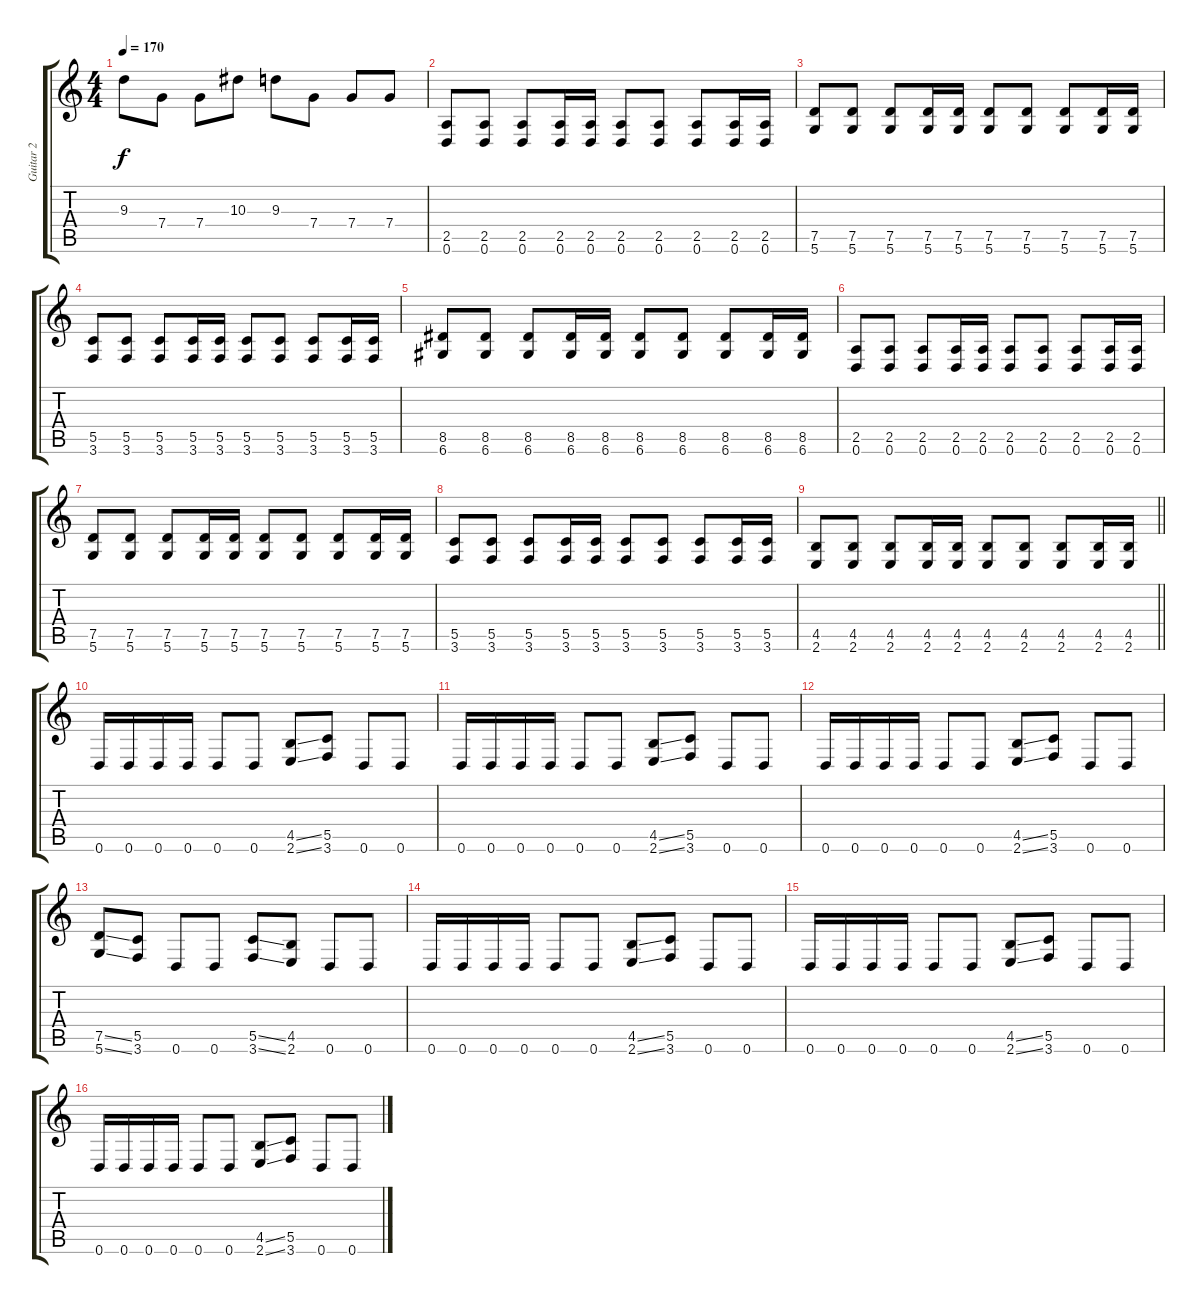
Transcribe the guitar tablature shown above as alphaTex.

\track ("Guitar 2" "Guitar 2") {instrument overdrivenguitar}
\staff {score tabs}
\tuning (D4 A3 F3 C3 G2 D2) {hide}
\ts (4 4)
\tempo 170
\clef g2
\ks c
9.3.8{dy f} 7.4.8 7.4.8 10.3.8 9.3.8 7.4.8 7.4.8 7.4.8 |
(2.5 0.6).8 (2.5 0.6).8 (2.5 0.6).8 (2.5 0.6).16 (2.5 0.6).16 (2.5 0.6).8 (2.5 0.6).8 (2.5 0.6).8 (2.5 0.6).16 (2.5 0.6).16 |
(7.5 5.6).8 (7.5 5.6).8 (7.5 5.6).8 (7.5 5.6).16 (7.5 5.6).16 (7.5 5.6).8 (7.5 5.6).8 (7.5 5.6).8 (7.5 5.6).16 (7.5 5.6).16 |
(5.5 3.6).8 (5.5 3.6).8 (5.5 3.6).8 (5.5 3.6).16 (5.5 3.6).16 (5.5 3.6).8 (5.5 3.6).8 (5.5 3.6).8 (5.5 3.6).16 (5.5 3.6).16 |
(8.5 6.6).8 (8.5 6.6).8 (8.5 6.6).8 (8.5 6.6).16 (8.5 6.6).16 (8.5 6.6).8 (8.5 6.6).8 (8.5 6.6).8 (8.5 6.6).16 (8.5 6.6).16 |
(2.5 0.6).8 (2.5 0.6).8 (2.5 0.6).8 (2.5 0.6).16 (2.5 0.6).16 (2.5 0.6).8 (2.5 0.6).8 (2.5 0.6).8 (2.5 0.6).16 (2.5 0.6).16 |
(7.5 5.6).8 (7.5 5.6).8 (7.5 5.6).8 (7.5 5.6).16 (7.5 5.6).16 (7.5 5.6).8 (7.5 5.6).8 (7.5 5.6).8 (7.5 5.6).16 (7.5 5.6).16 |
(5.5 3.6).8 (5.5 3.6).8 (5.5 3.6).8 (5.5 3.6).16 (5.5 3.6).16 (5.5 3.6).8 (5.5 3.6).8 (5.5 3.6).8 (5.5 3.6).16 (5.5 3.6).16 |
\barLineRight lightlight
(4.5 2.6).8 (4.5 2.6).8 (4.5 2.6).8 (4.5 2.6).16 (4.5 2.6).16 (4.5 2.6).8 (4.5 2.6).8 (4.5 2.6).8 (4.5 2.6).16 (4.5 2.6).16 |
0.6.16 0.6.16 0.6.16 0.6.16 0.6.8 0.6.8 (4.5{ss} 2.6{ss}).8 (5.5 3.6).8 0.6.8 0.6.8 |
0.6.16 0.6.16 0.6.16 0.6.16 0.6.8 0.6.8 (4.5{ss} 2.6{ss}).8 (5.5 3.6).8 0.6.8 0.6.8 |
0.6.16 0.6.16 0.6.16 0.6.16 0.6.8 0.6.8 (4.5{ss} 2.6{ss}).8 (5.5 3.6).8 0.6.8 0.6.8 |
(7.5{ss} 5.6{ss}).8 (5.5 3.6).8 0.6.8 0.6.8 (5.5{ss} 3.6{ss}).8 (4.5 2.6).8 0.6.8 0.6.8 |
0.6.16 0.6.16 0.6.16 0.6.16 0.6.8 0.6.8 (4.5{ss} 2.6{ss}).8 (5.5 3.6).8 0.6.8 0.6.8 |
0.6.16 0.6.16 0.6.16 0.6.16 0.6.8 0.6.8 (4.5{ss} 2.6{ss}).8 (5.5 3.6).8 0.6.8 0.6.8 |
0.6.16 0.6.16 0.6.16 0.6.16 0.6.8 0.6.8 (4.5{ss} 2.6{ss}).8 (5.5 3.6).8 0.6.8 0.6.8
